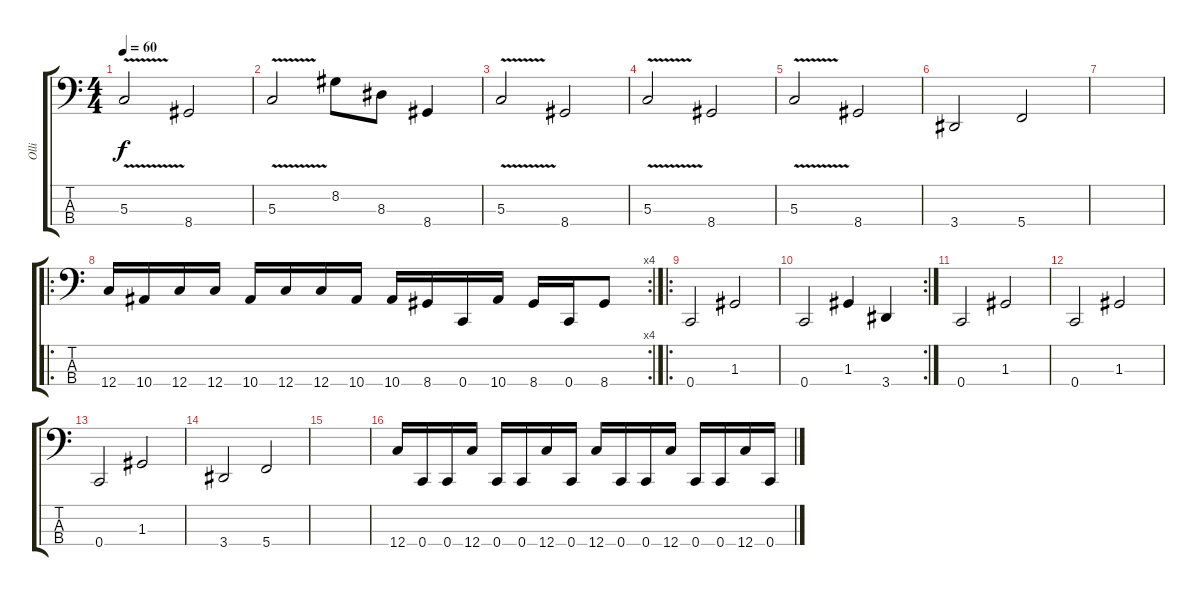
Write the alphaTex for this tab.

\track ("Olli" "Olli") {instrument electricbassfinger}
\staff {score tabs}
\tuning (F2 C2 G1 C1) {hide}
\ts (4 4)
\tempo 60
\clef f4
\ks c
5.3{v}.2{dy f} 8.4.2 |
5.3{v}.2 8.2.8 8.3.8 8.4.4 |
5.3{v}.2 8.4.2 |
5.3{v}.2 8.4.2 |
5.3{v}.2 8.4.2 |
3.4.2 5.4.2 |
|
\ro
\rc 4
12.4.16 10.4.16 12.4.16 12.4.16 10.4.16 12.4.16 12.4.16 10.4.16 10.4.16 8.4.16 0.4.16 10.4.16 8.4.16 0.4.16 8.4.8 |
\ro
0.4.2 1.3.2 |
\rc 2
0.4.2 1.3.4 3.4.4 |
0.4.2 1.3.2 |
0.4.2 1.3.2 |
0.4.2 1.3.2 |
3.4.2 5.4.2 |
|
12.4.16 0.4.16 0.4.16 12.4.16 0.4.16 0.4.16 12.4.16 0.4.16 12.4.16 0.4.16 0.4.16 12.4.16 0.4.16 0.4.16 12.4.16 0.4.16
